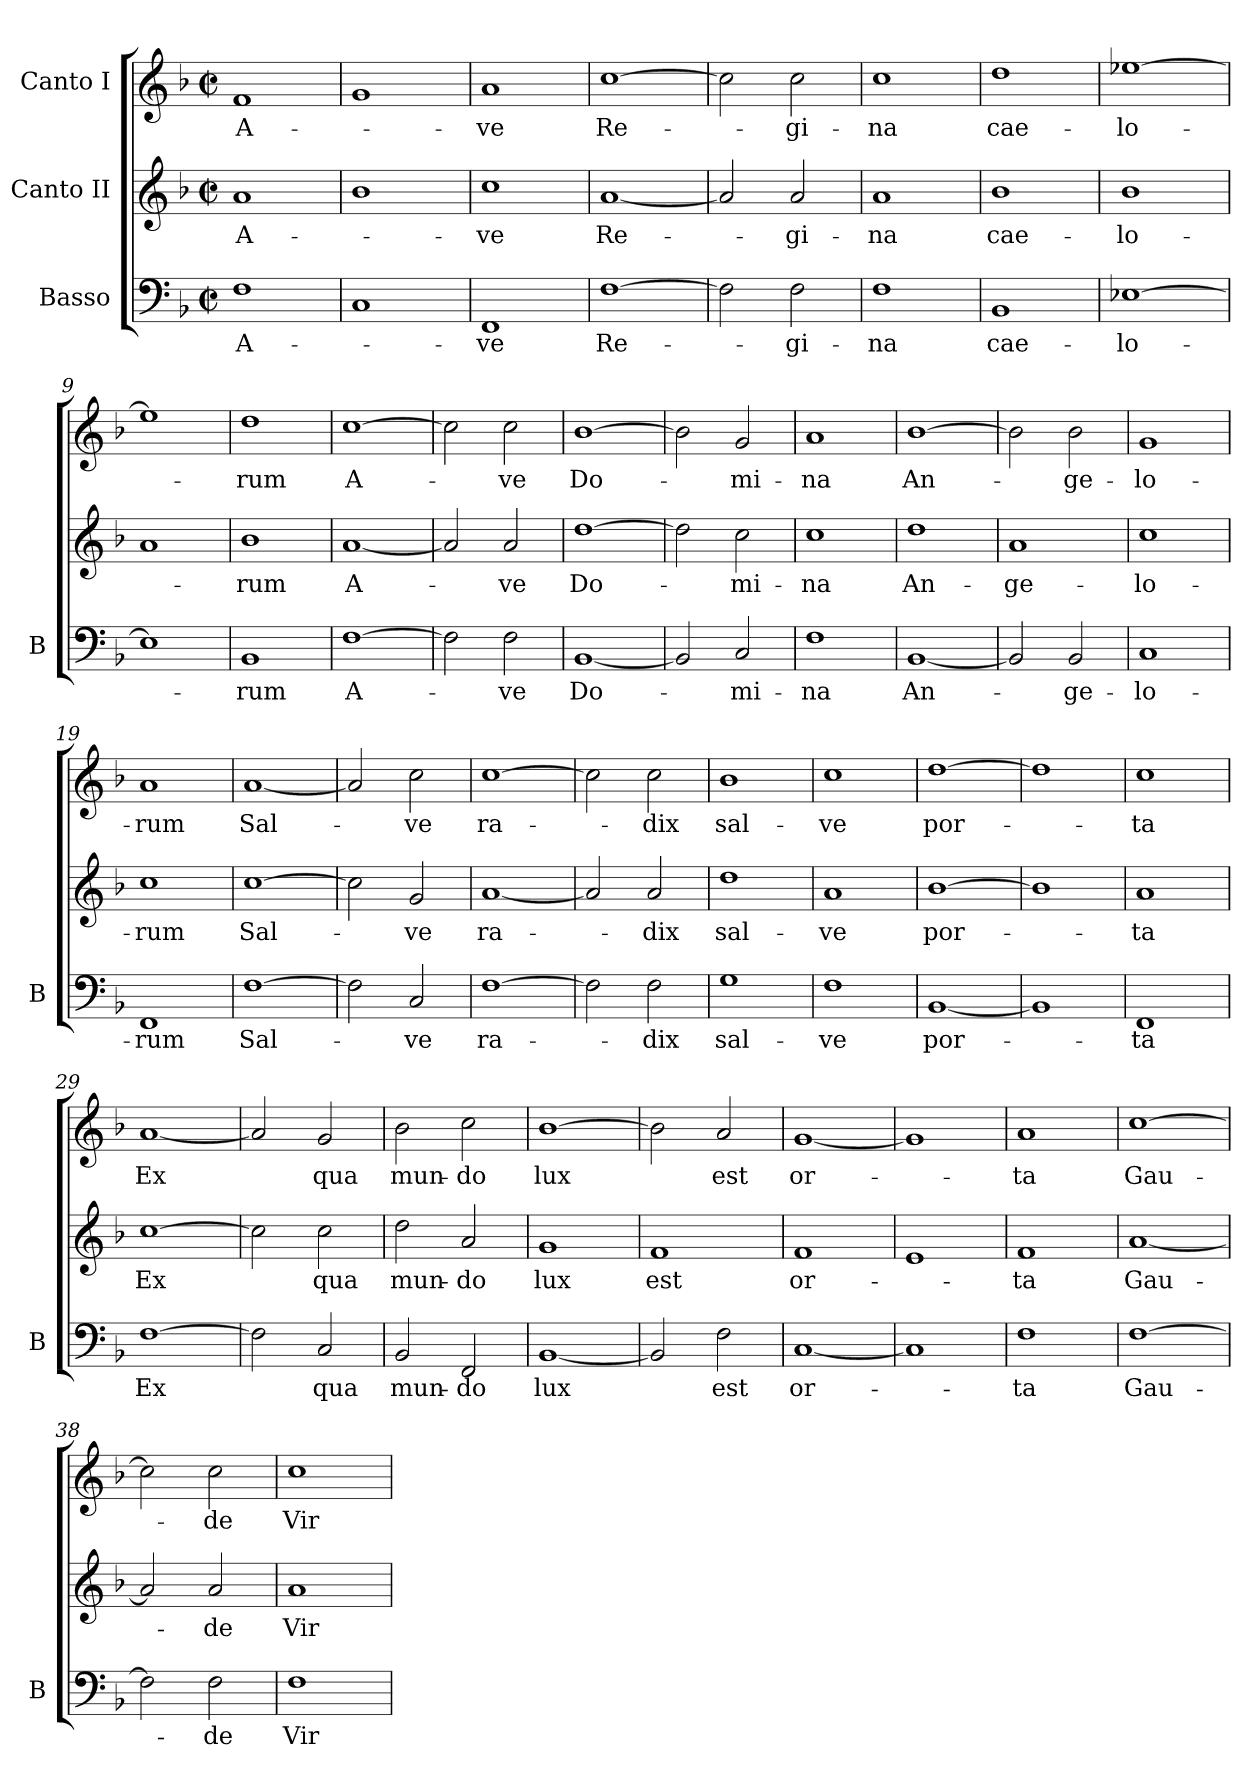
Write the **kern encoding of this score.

**kern	**text	**kern	**text	**kern	**text
*part3	*part3	*part2	*part2	*part1	*part1
*staff3	*staff3	*staff2	*staff2	*staff1	*staff1
*I"Basso	*	*I"Canto II	*	*I"Canto I	*
*I'B	*	*	*	*	*
*clefF4	*	*clefG2	*	*clefG2	*
*k[b-]	*	*k[b-]	*	*k[b-]	*
*M2/2	*	*M2/2	*	*M2/2	*
*met(c|)	*	*met(c|)	*	*met(c|)	*
=1	=1	=1	=1	=1	=1
1F	A-	1a	A-	1f	A-
=2	=2	=2	=2	=2	=2
1C	.	1b-	.	1g	.
=3	=3	=3	=3	=3	=3
1FF	-ve	1cc	-ve	1a	-ve
=4	=4	=4	=4	=4	=4
[1F	Re-	[1a	Re-	[1cc	Re-
=5	=5	=5	=5	=5	=5
2F]	.	2a]	.	2cc]	.
2F	-gi-	2a	-gi-	2cc	-gi-
=6	=6	=6	=6	=6	=6
1F	-na	1a	-na	1cc	-na
=7	=7	=7	=7	=7	=7
1BB-	cae-	1b-	cae-	1dd	cae-
=8	=8	=8	=8	=8	=8
[1E-X	-lo-	1b-	-lo-	[1ee-X	-lo-
=9	=9	=9	=9	=9	=9
1E-]	.	1a	.	1ee-]	.
=10	=10	=10	=10	=10	=10
1BB-	-rum	1b-	-rum	1dd	-rum
=11	=11	=11	=11	=11	=11
[1F	A-	[1a	A-	[1cc	A-
=12	=12	=12	=12	=12	=12
2F]	.	2a]	.	2cc]	.
2F	-ve	2a	-ve	2cc	-ve
=13	=13	=13	=13	=13	=13
[1BB-	Do-	[1dd	Do-	[1b-	Do-
=14	=14	=14	=14	=14	=14
2BB-]	.	2dd]	.	2b-]	.
2C	-mi-	2cc	-mi-	2g	-mi-
=15	=15	=15	=15	=15	=15
1F	-na	1cc	-na	1a	-na
=16	=16	=16	=16	=16	=16
[1BB-	An-	1dd	An-	[1b-	An-
=17	=17	=17	=17	=17	=17
2BB-]	.	1a	-ge-	2b-]	.
2BB-	-ge-	.	.	2b-	-ge-
=18	=18	=18	=18	=18	=18
1C	-lo-	1cc	-lo-	1g	-lo-
=19	=19	=19	=19	=19	=19
1FF	-rum	1cc	-rum	1a	-rum
=20	=20	=20	=20	=20	=20
[1F	Sal-	[1cc	Sal-	[1a	Sal-
=21	=21	=21	=21	=21	=21
2F]	.	2cc]	.	2a]	.
2C	-ve	2g	-ve	2cc	-ve
=22	=22	=22	=22	=22	=22
[1F	ra-	[1a	ra-	[1cc	ra-
=23	=23	=23	=23	=23	=23
2F]	.	2a]	.	2cc]	.
2F	-dix	2a	-dix	2cc	-dix
=24	=24	=24	=24	=24	=24
1G	sal-	1dd	sal-	1b-	sal-
=25	=25	=25	=25	=25	=25
1F	-ve	1a	-ve	1cc	-ve
=26	=26	=26	=26	=26	=26
[1BB-	por-	[1b-	por-	[1dd	por-
=27	=27	=27	=27	=27	=27
1BB-]	.	1b-]	.	1dd]	.
=28	=28	=28	=28	=28	=28
1FF	-ta	1a	-ta	1cc	-ta
=29	=29	=29	=29	=29	=29
[1F	Ex	[1cc	Ex	[1a	Ex
=30	=30	=30	=30	=30	=30
2F]	.	2cc]	.	2a]	.
2C	qua	2cc	qua	2g	qua
=31	=31	=31	=31	=31	=31
2BB-	mun-	2dd	mun-	2b-	mun-
2FF	-do	2a	-do	2cc	-do
=32	=32	=32	=32	=32	=32
[1BB-	lux	1g	lux	[1b-	lux
=33	=33	=33	=33	=33	=33
2BB-]	.	1f	est	2b-]	.
2F	est	.	.	2a	est
=34	=34	=34	=34	=34	=34
[1C	or-	1f	or-	[1g	or-
=35	=35	=35	=35	=35	=35
1C]	.	1e	.	1g]	.
=36	=36	=36	=36	=36	=36
1F	-ta	1f	-ta	1a	-ta
=37	=37	=37	=37	=37	=37
[1F	Gau-	[1a	Gau-	[1cc	Gau-
=38	=38	=38	=38	=38	=38
2F]	.	2a]	.	2cc]	.
2F	-de	2a	-de	2cc	-de
=39	=39	=39	=39	=39	=39
1F	Vir-	1a	Vir-	1cc	Vir-
=	=	=	=	=	=
*-	*-	*-	*-	*-	*-
